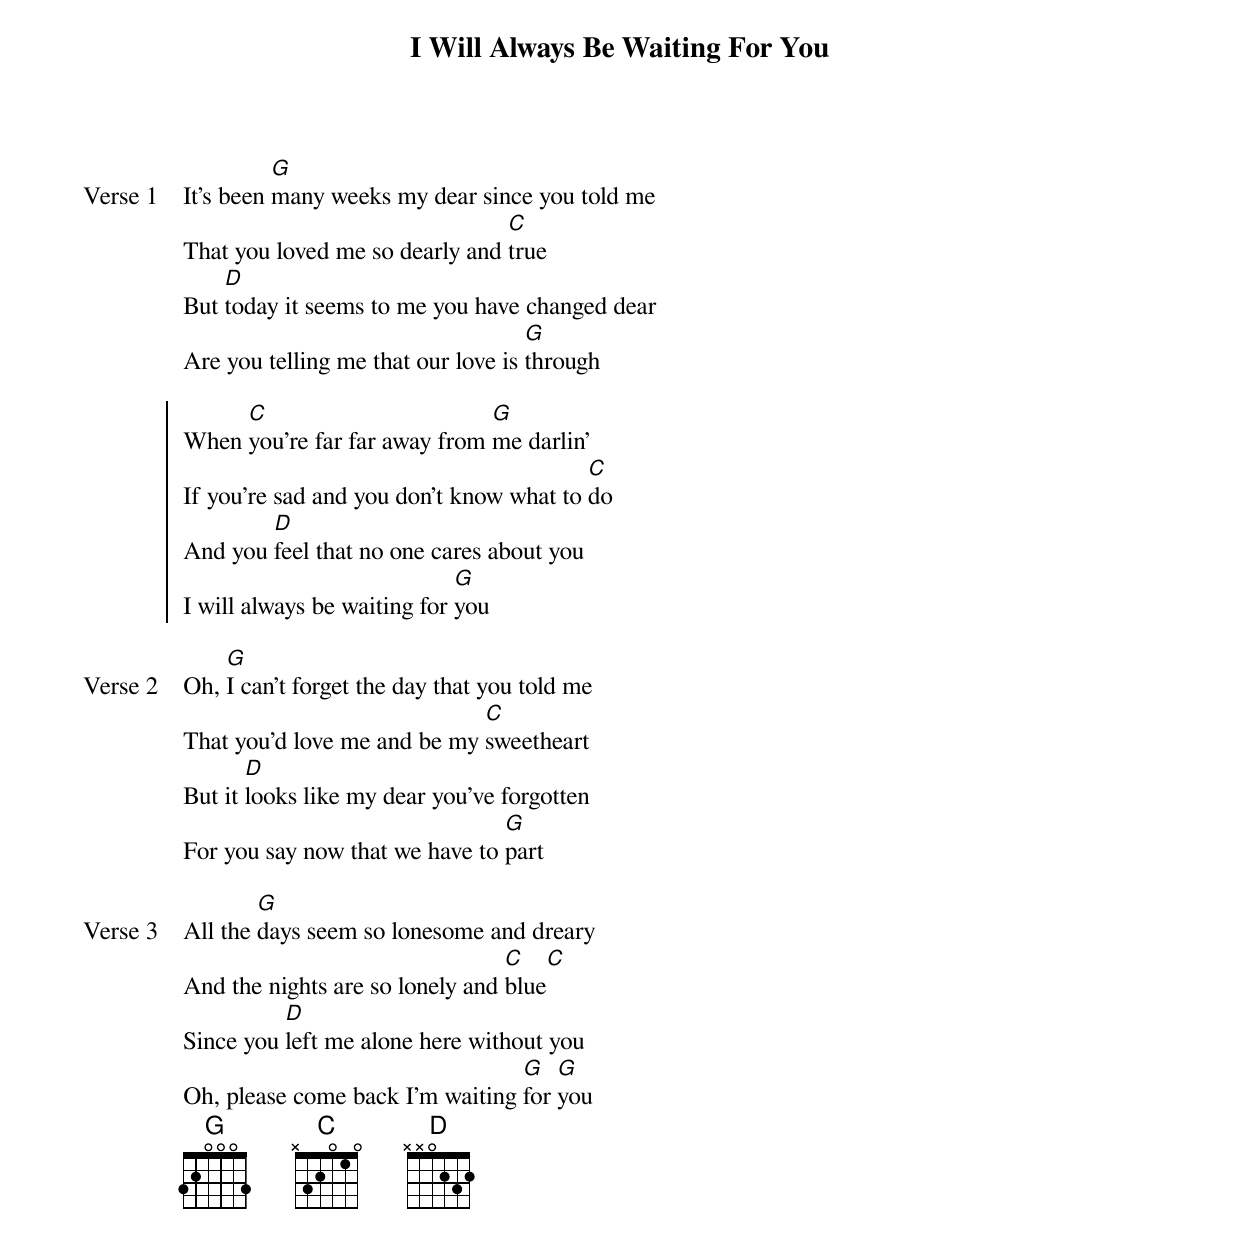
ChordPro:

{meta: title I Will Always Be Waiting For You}
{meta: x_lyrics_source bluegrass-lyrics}
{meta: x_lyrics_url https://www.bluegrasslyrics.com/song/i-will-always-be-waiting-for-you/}
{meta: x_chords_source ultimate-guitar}
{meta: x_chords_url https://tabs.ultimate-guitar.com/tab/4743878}

{start_of_verse: Verse 1}
It’s been [G]many weeks my dear since you told me
That you loved me so dearly and [C]true
But [D]today it seems to me you have changed dear
Are you telling me that our love is [G]through
{end_of_verse}

{start_of_chorus}
When [C]you’re far far away from [G]me darlin’
If you’re sad and you don’t know what to [C]do
And you [D]feel that no one cares about you
I will always be waiting for [G]you
{end_of_chorus}

{start_of_verse: Verse 2}
Oh, [G]I can’t forget the day that you told me
That you’d love me and be my [C]sweetheart
But it [D]looks like my dear you’ve forgotten
For you say now that we have to [G]part
{end_of_verse}

{start_of_verse: Verse 3}
All the [G]days seem so lonesome and dreary
And the nights are so lonely and [C]blue[C]
Since you [D]left me alone here without you
Oh, please come back I’m waiting [G]for [G]you
{end_of_verse}
